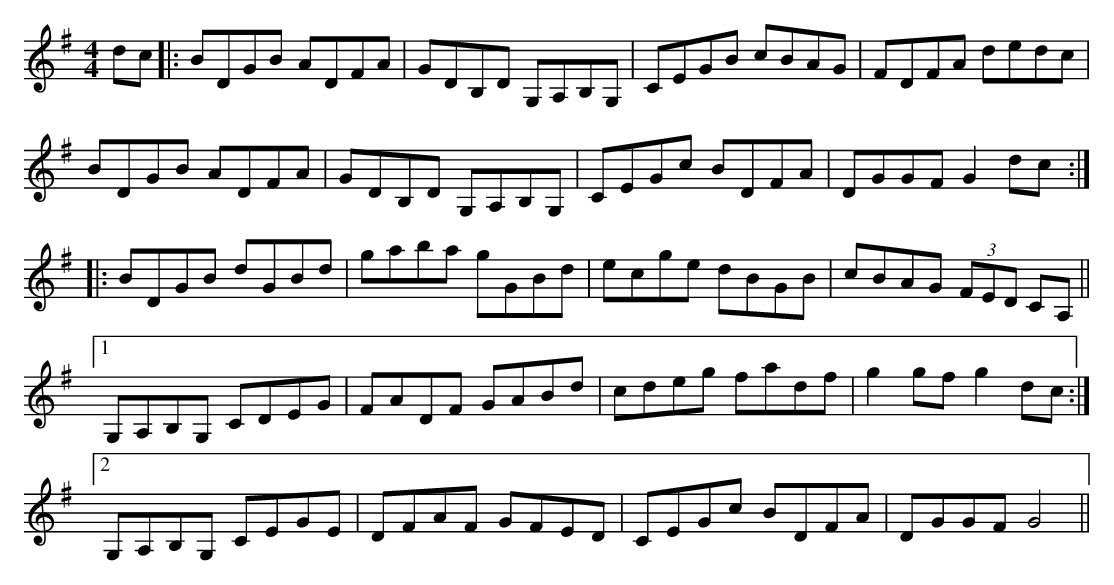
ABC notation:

X:1
M:4/4
K:G
dc|:BDGB ADFA|GDB,D G,A,B,G,|CEGB cBAG|FDFA dedc|
BDGB ADFA|GDB,D G,A,B,G,|CEGc BDFA|DGGF G2 dc:|
|:BDGB dGBd|gaba gGBd|ecge dBGB|cBAG (3FED CA,||
[1 G,A,B,G, CDEG|FADF GABd|cdeg fadf|g2 gf g2 dc:|
[2 G,A,B,G, CEGE|DFAF GFED|CEGc BDFA|DGGF G4||
